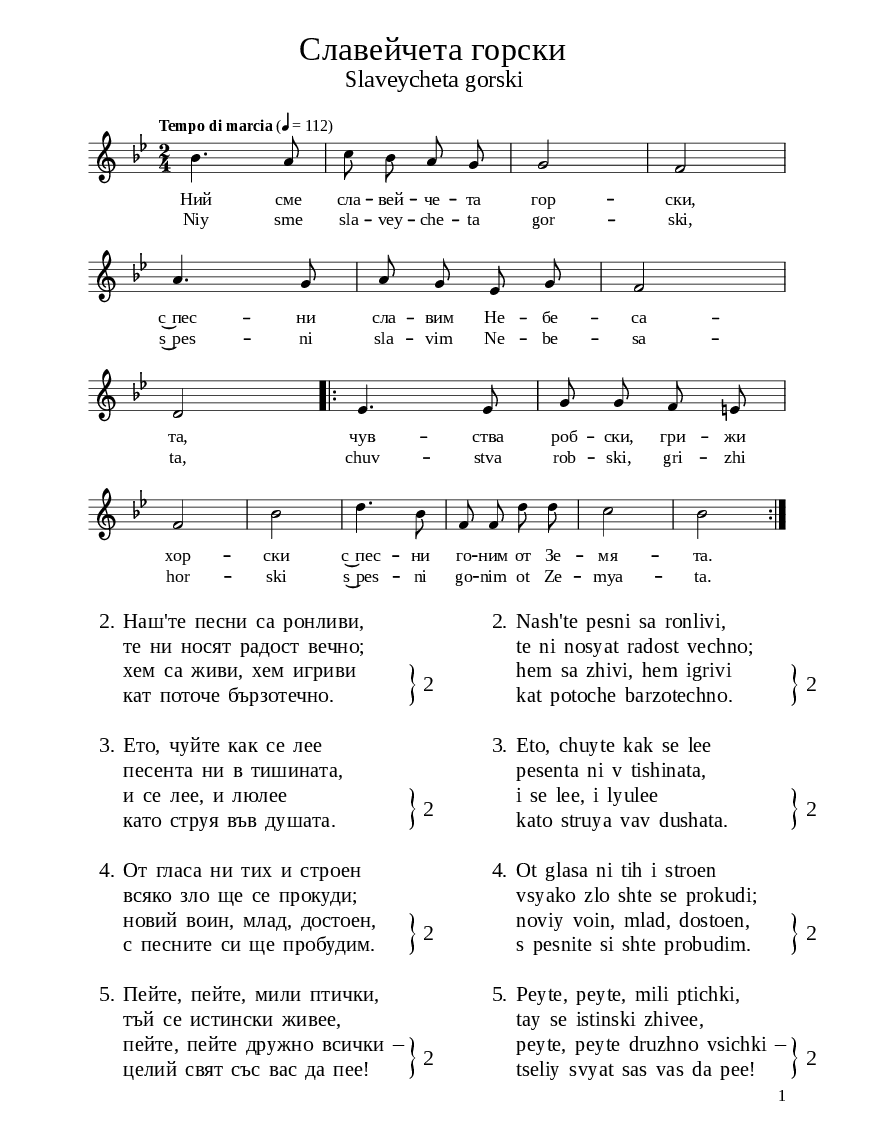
\version "2.24.0"

% include paper part and global functions
\include "include/globals.ily"
"rightBraces049" = \markup {
  \column {
    % repeat braces
    \translate #'(0 . -5.5 )
    \right-brace #20

    \translate #'(0 . -10.0 )
    \right-brace #20

    \translate #'(0 . -10.0 )
    \right-brace #20

    \translate #'(0 . -10.0 )
    \right-brace #20
  }
  \column {
    % repeat numbers
    \translate #'(0 . -6.1 )
    2

    \translate #'(0 . -12.0 )
    2

    \translate #'(0 . -12.0 )
    2

    \translate #'(0 . -12.0 )
    2
  }
}

\bookpart {
  \label #'ref049
  \tocItem \markup "Славейчета горски – Slaveycheta gorski"
  \include "include/bookpart-paper.ily"
  \score {
    \include "include/score-layout.ily"

    \new Voice \absolute  {
      \clef treble
      \key g \minor
      \time 2/4
      \tempoFunc "Tempo di marcia" 4 "112"
      \autoBeamOff
      \autoBeamOff

      bes'4. a'8 | c''8 bes' a' g' |  g'2 |  f'2 \break | 
       a'4. g'8  | a'8 g' es' g' |  f'2 |  \break
         d'2 \repeat volta 2 {
        es'4. es'8 | g'8 g' f' e' \break |
        f'2 | bes'2 d''4. bes'8 | f'8 f' d'' d'' | c''2  bes'2 |\break
      }
    }

    \addlyrics {
      Ний сме сла -- вей -- че -- та гор -- ски, с~пес -- ни
      сла -- вим Не -- бе -- са -- та, чув -- ства роб -- ски, гри -- жи
      хор -- ски с~пес -- ни го -- ним от Зе -- мя -- та.
    }

    \addlyrics {
      Niy sme sla -- vey -- che -- ta gor -- ski, s~pes -- ni
      sla -- vim Ne -- be -- sa -- ta, chuv -- stva rob -- ski, gri -- zhi
      hor -- ski s~pes -- ni go -- nim ot Ze -- mya -- ta.
    }

    \header {
      title = \titleFunc "Славейчета горски " "Slaveycheta gorski "
    }

    \midi{}

  } % score

  \markup \fontsize #bgCoupletFontSize {
    \hspace #1
    \override #`(baseline-skip . ,bgCoupletBaselineSkip)
    \column {

      \line { 2.  Наш'те песни са ронливи,}

      \line {   "   " те ни носят радост вечно; }

      \line {   "   "  хем са живи, хем игриви}

      \line {   "   " кат поточе бързотечно.}
      \line {   "   " }

      \line {   3. Ето, чуйте как се лее}

      \line {   "   " песента ни в тишината,}

      \line {   "   " и се лее, и люлее}

      \line {   "   " като струя във душата.}
      \line {   "   " }

      \line {   4. От гласа ни тих и строен}

      \line {   "   " всяко зло ще се прокуди;}

      \line {   "   "новий воин, млад, достоен, }

      \line {   "   " с песните си ще пробудим.}
      \line {   "   " }

      \line {   5. Пейте, пейте, мили птички,}

      \line {   "   "тъй се истински живее,}

      \line {   "   "пейте, пейте дружно всички – }

      \line {   "   " целий свят със вас да пее! }
    } \"rightBraces049"

    \hspace #5
    \override #`(baseline-skip . ,bgCoupletBaselineSkip)
    \column {
      \line { 2.  Nash'te pesni sa ronlivi,}

      \line {   "   " te ni nosyat radost vechno; }

      \line {   "   "  hem sa zhivi, hem igrivi}

      \line {   "   " kat potoche barzotechno.}
      \line {   "   " }

      \line {   3. Eto, chuyte kak se lee}

      \line {   "   " pesenta ni v tishinata,}

      \line {   "   " i se lee, i lyulee}

      \line {   "   " kato struya vav dushata.}
      \line {   "   " }

      \line {   4. Ot glasa ni tih i stroen}

      \line {   "   " vsyako zlo shte se prokudi;}

      \line {   "   "noviy voin,  mlad, dostoen, }

      \line {   "   " s pesnite si shte probudim.}
      \line {   "   " }

      \line {   5. Peyte, peyte, mili ptichki,}

      \line {   "   "tay se istinski zhivee,}

      \line {   "   "peyte, peyte druzhno vsichki – }

      \line {   "   " tseliy svyat sas vas da pee! }
    } %column
    \"rightBraces049"
  } % markup

  \pageBreak

  % include foreign translation(s) of the song
  \version "2.24.0"

\markup \fill-line { \fontsize #deTitleFontSize "Wir sind die Nachtigallen des Waldes" }
\markup \null

\markup \fontsize #deCoupletFontSize {
  \hspace #10
  \override #`(baseline-skip . ,deCoupletBaselineSkip)

  \column {


    \line { 1. Wir sind die Nachtigallen des Waldes,}

    \line { "   "mit Liedern preisen wir den Himmel. }

    \line { "   "sklavische Gefühle und menschliche Sorgen}

    \line { "   "vertreiben wir mit Liedern.}

    \line { " " }
    \line { 2. Unsere Lieder sind schwungvoll, }

    \line { "   "sie bringen uns ewig Freude;}

    \line { "   "sie sind sowohl lebhaft als auch spielerisch}

    \line { "   "wie ein schnell fließendes Bächlein.}

    \line { " " }
    \line { 3. Nun, hört, wie unser Lied }

    \line { "   "in der Stille fließt -}

    \line { "   "es fließt und es wiegt wie}

    \line { "   "ein Strom in der Seele.}

    \line { " " }
    \line { 4. Durch unsere ruhige und aufrichtige Stimme}

    \line { "   "wird alles Böse gebannt; }

    \line { "   "einen neuen Kämpfer, jung und gerecht, }

    \line { "   "werden wir durch unsere Lieder erwecken.}

    \line { " " }

    \line { 5. Singt, singt ihr süßen Vögel, }

    \line { "   "nur so lebt man wahrhaftig; }

    \line { "   "singt, singt alle zusammen, }

    \line { "   "auf dass die ganze Welt mit euch singe!}


  }

}


} % bookpart
